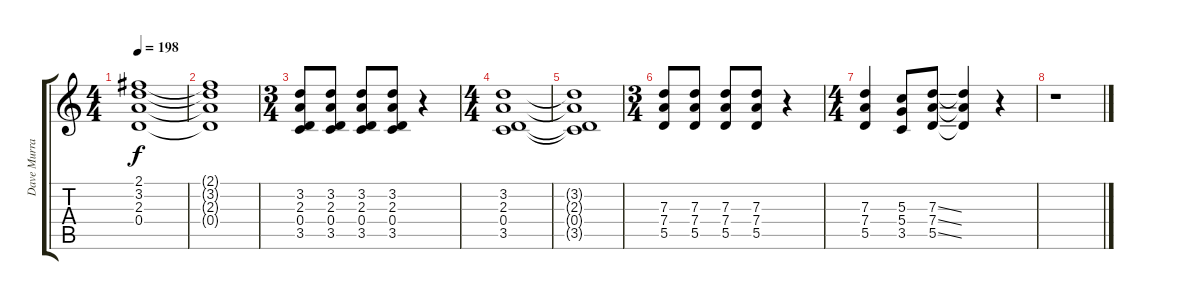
\track ("Dave Murray" "Dave Murra") {instrument distortionguitar}
\staff {score tabs}
\tuning (E4 B3 G3 D3 A2 E2) {hide}
\ts (4 4)
\tempo 198
\clef g2
\ks c
(2.1 3.2 2.3 0.4).1{dy f} |
(2.1{t} 3.2{t} 2.3{t} 0.4{t}).1 |
\ts (3 4)
(3.2 2.3 0.4 3.5).8 (3.2 2.3 0.4 3.5).8 (3.2 2.3 0.4 3.5).8 (3.2 2.3 0.4 3.5).8 r.4 |
\ts (4 4)
(3.2 2.3 0.4 3.5).1 |
(3.2{t} 2.3{t} 0.4{t} 3.5{t}).1 |
\ts (3 4)
(7.3 7.4 5.5).8 (7.3 7.4 5.5).8 (7.3 7.4 5.5).8 (7.3 7.4 5.5).8 r.4 |
\ts (4 4)
(7.3 7.4 5.5).4 (5.3 5.4 3.5).8 (7.3{ss} 7.4{ss} 5.5{ss}).8 (7.3{t} 7.4{t} 5.5{t}).4 r.4 |
r.1
